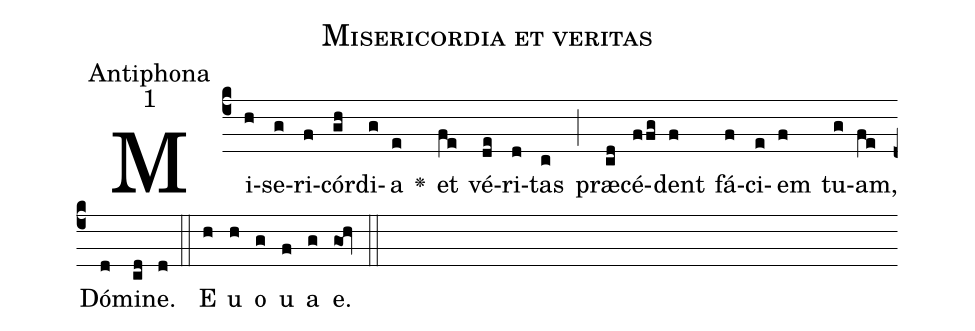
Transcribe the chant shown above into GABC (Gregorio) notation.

name:Misericordia et veritas;
office-part:Antiphona;
mode:1;
%%
(c4)Mi(h)se(g)ri(f)cór(gh)di(g)a(e) <v>\greheightstar</v>() et(fe) vé(de)ri(d)tas(c) (;) præ(cd)cé(ffg)dent(f) fá(f)ci(e)em(f) tu(g)am,(fe) Dó(d)mi(cd)ne.(d) (::) E(h) u(h) o(g) u(f) a(g) e.(goh) (::)
